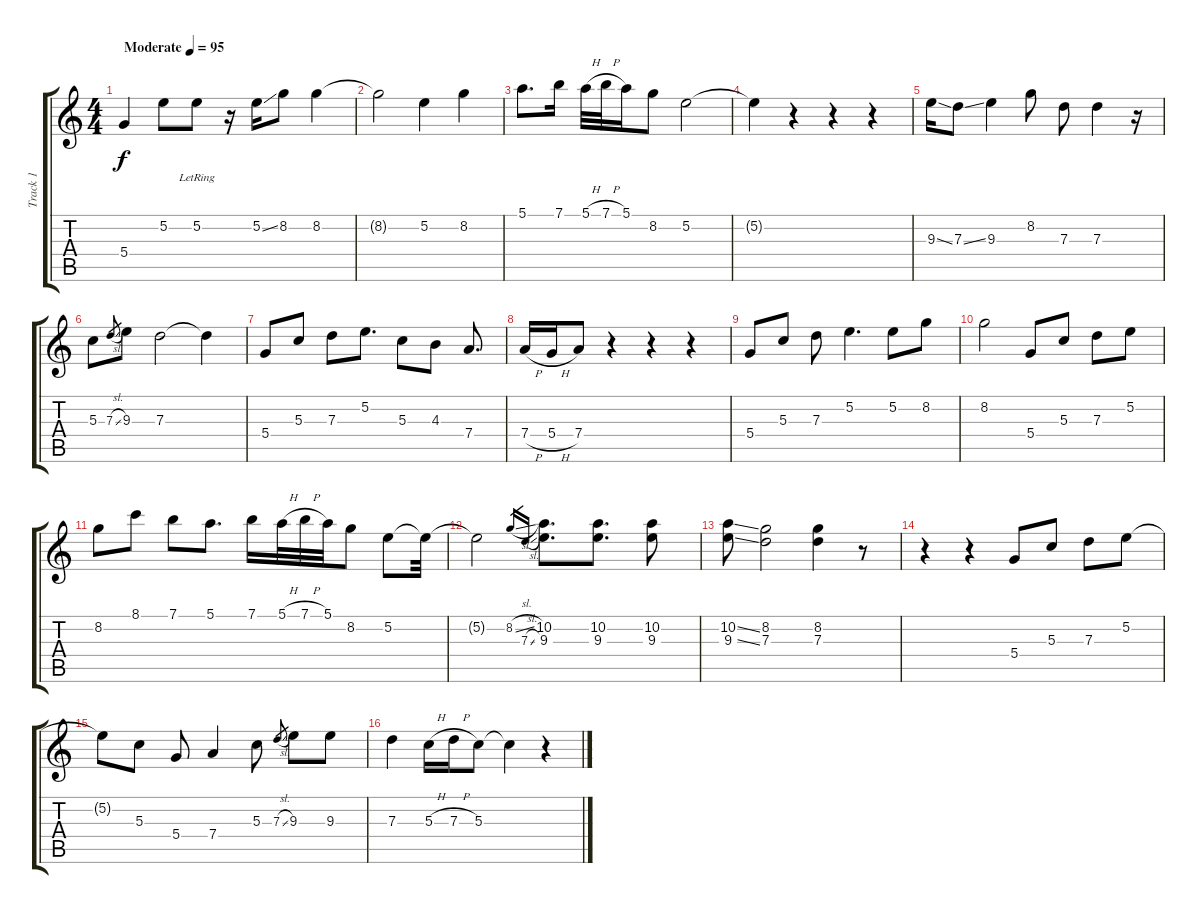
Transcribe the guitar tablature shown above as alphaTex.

\track ("Track 1" "Track 1") {instrument acousticguitarsteel}
\staff {score tabs}
\tuning (E4 B3 G3 D3 A2 E2) {hide}
\ts (4 4)
\tempo (95 "Moderate")
\clef g2
\ks c
5.4.4{dy f instrument acousticguitarsteel} 5.2.8 5.2{lr}.8 r.16 5.2{ss}.16 8.2.8 8.2.4 |
8.2{t}.2 5.2.4 8.2.4 |
5.1.8{d} 7.1.16 5.1{h}.32 7.1{h}.32 5.1.16 8.2.8 5.2.2 |
5.2{t}.4 r.4 r.4 r.4 |
9.3{ss}.16 7.3{ss}.8 9.3.4 8.2.8 7.3.8 7.3.4 r.16 |
5.3.8 7.3{sl}.8{gr} 9.3.8 7.3.2 7.3{t}.4 |
5.4.8 5.3.8 7.3.8 5.2.8{d} 5.3.8 4.3.8 7.4.8{d} |
7.4{h}.16 5.4{h}.16 7.4.8 r.4 r.4 r.4 |
5.4.8 5.3.8 7.3.8 5.2.4{d} 5.2.8 8.2.8 |
8.2.2 5.4.8 5.3.8 7.3.8 5.2.8 |
8.2.8 8.1.8 7.1.8 5.1.8{d} 7.1.16 5.1{h}.32 7.1{h}.32 5.1.32 8.2.8 5.2.8 5.2{t}.32 |
5.2{t}.2 8.2{sl}.16{gr} 7.3{sl}.16{gr} (10.2 9.3).8{d} (10.2 9.3).8{d} (10.2 9.3).8 |
(10.2{ss} 9.3{ss}).8 (8.2 7.3).2 (8.2 7.3).4 r.8 |
r.4 r.4 5.4.8 5.3.8 7.3.8 5.2.8 |
5.2{t}.8 5.3.8 5.4.8 7.4.4 5.3.8 7.3{sl}.8{gr} 9.3.8 9.3.8 |
7.3.4 5.3{h}.16 7.3{h}.16 5.3.8 5.3{t}.4 r.4
